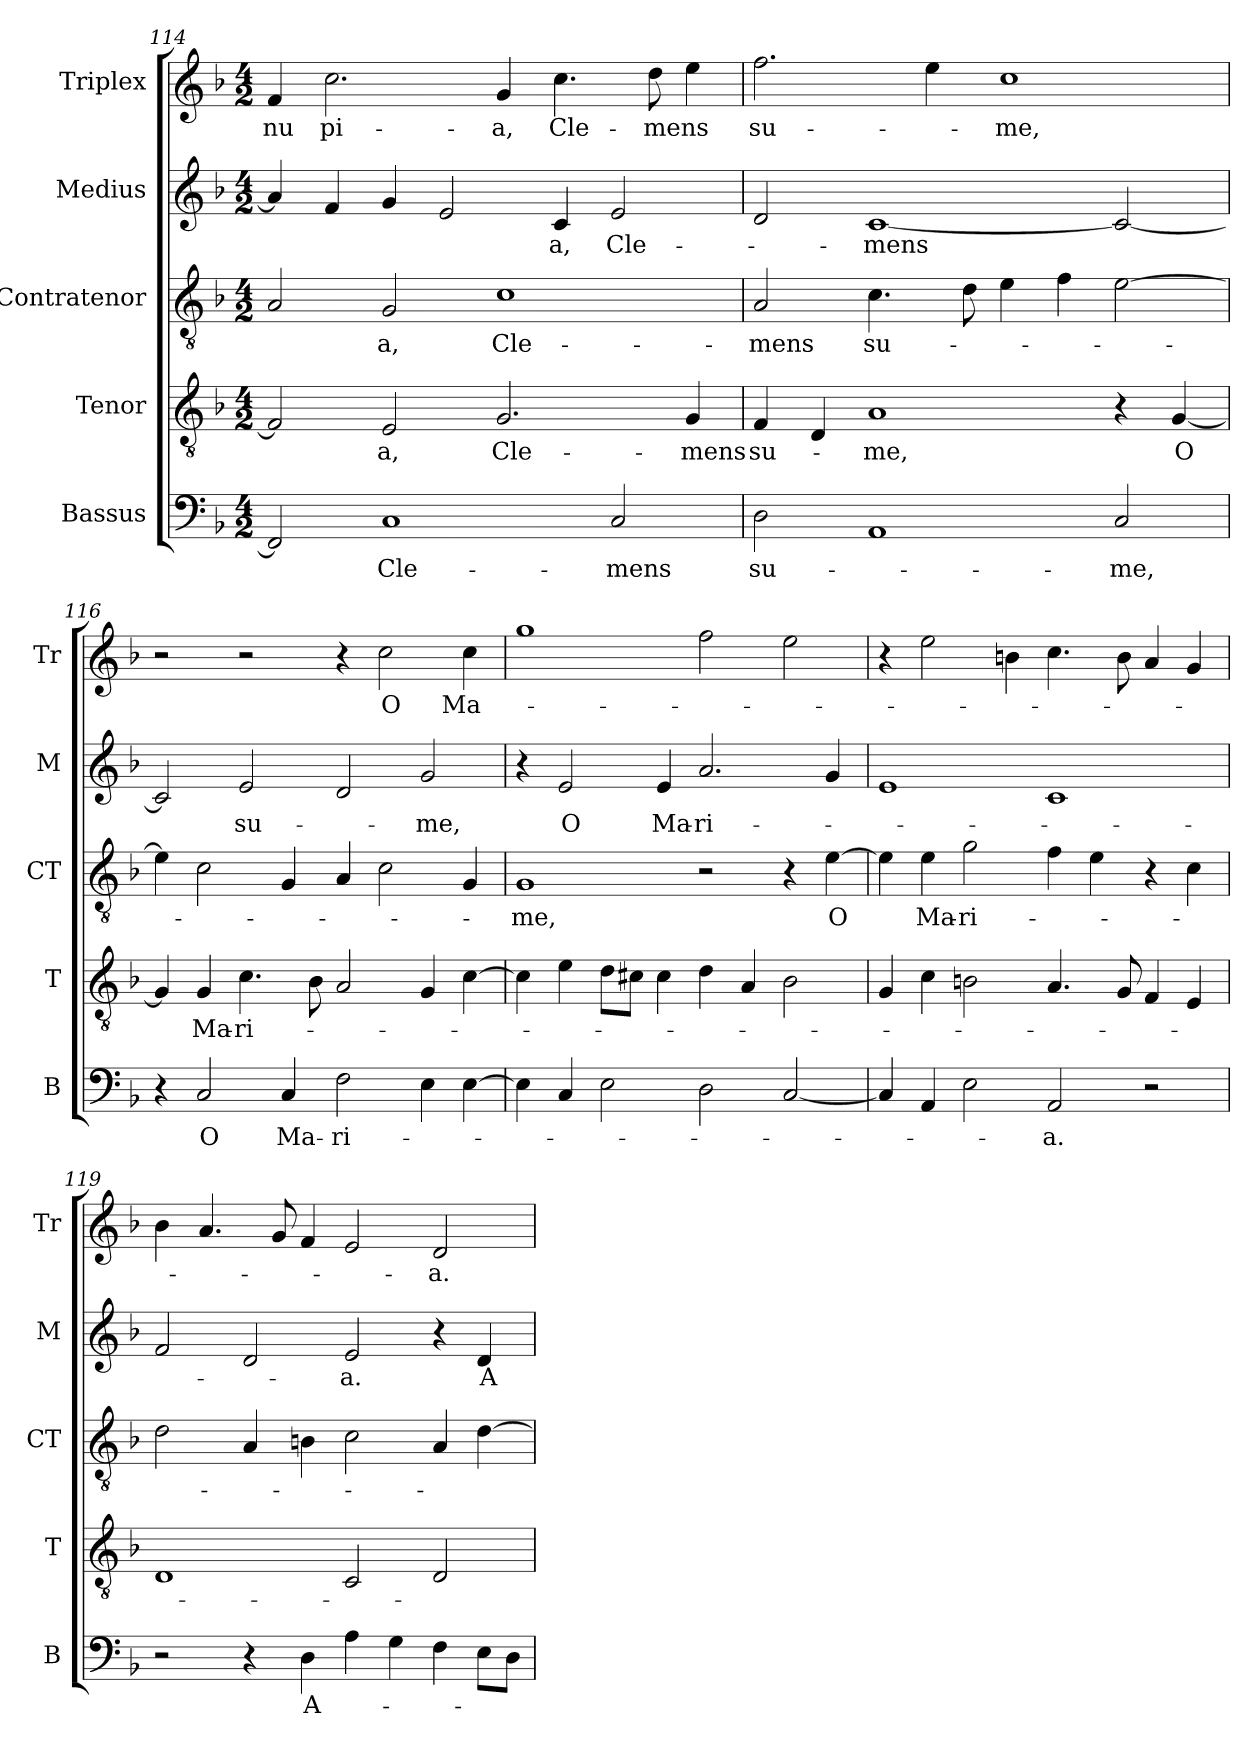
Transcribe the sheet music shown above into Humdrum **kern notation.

**kern	**text	**kern	**text	**kern	**text	**kern	**text	**kern	**text
*part5	*part5	*part4	*part4	*part3	*part3	*part2	*part2	*part1	*part1
*staff5	*staff5	*staff4	*staff4	*staff3	*staff3	*staff2	*staff2	*staff1	*staff1
*I"Bassus	*	*I"Tenor	*	*I"Contratenor	*	*I"Medius	*	*I"Triplex	*
*I'B	*	*I'T	*	*I'CT	*	*I'M	*	*I'Tr	*
!!LO:LB:g=z
*clefF4	*	*clefGv2	*	*clefGv2	*	*clefG2	*	*clefG2	*
*k[b-]	*	*k[b-]	*	*k[b-]	*	*k[b-]	*	*k[b-]	*
*F:	*	*F:	*	*F:	*	*F:	*	*F:	*
*M4/2	*	*M4/2	*	*M4/2	*	*M4/2	*	*M4/2	*
=114	=114	=114	=114	=114	=114	=114	=114	=114	=114
!	!	!	!	!	!	!	!	!	!LO:LY:b
2FF/]	.	2F/]	.	2A/	.	4a/]	.	4f/	-nu
!	!	!	!	!	!	!	!	!	!LO:LY:b
.	.	.	.	.	.	4f/	.	2.cc\	pi-
!	!LO:LY:b	!	!	!	!	!	!	!	!
!	!	!	!LO:LY:b	!	!	!	!	!	!
!	!	!	!	!	!LO:LY:b	!	!	!	!
1C	Cle-	2E/	-a,	2G/	-a,	4g/	.	.	.
.	.	.	.	.	.	2e/	.	.	.
!	!	!	!LO:LY:b	!	!	!	!	!	!
!	!	!	!	!	!LO:LY:b	!	!	!	!
!	!	!	!	!	!	!	!	!	!LO:LY:b
.	.	2.G/	Cle-	1c	Cle-	.	.	4g/	-a,
!	!	!	!	!	!	!	!LO:LY:b	!	!
!	!	!	!	!	!	!	!	!	!LO:LY:b
.	.	.	.	.	.	4c/	-a,	4.cc\	Cle-
!	!LO:LY:b	!	!	!	!	!	!	!	!
!	!	!	!	!	!	!	!LO:LY:b	!	!
2C/	-mens	.	.	.	.	2e/	Cle-	.	.
!	!	!	!	!	!	!	!	!	!LO:LY:b
.	.	.	.	.	.	.	.	8dd\	-mens
!	!	!	!LO:LY:b	!	!	!	!	!	!
.	.	4G/	-mens	.	.	.	.	4ee\	.
=115	=115	=115	=115	=115	=115	=115	=115	=115	=115
!	!LO:LY:b	!	!	!	!	!	!	!	!
!	!	!	!LO:LY:b	!	!	!	!	!	!
!	!	!	!	!	!LO:LY:b	!	!	!	!
!	!	!	!	!	!	!	!	!	!LO:LY:b
2D\	su-	4F/	su-	2A/	-mens	2d/	.	2.ff\	su-
.	.	4D/	.	.	.	.	.	.	.
!	!	!	!LO:LY:b	!	!	!	!	!	!
!	!	!	!	!	!LO:LY:b	!	!	!	!
!	!	!	!	!	!	!	!LO:LY:b	!	!
1AA	.	1A	-me,	4.c\	su-	[1c	-mens	.	.
.	.	.	.	.	.	.	.	4ee\	.
.	.	.	.	8d\	.	.	.	.	.
!	!	!	!	!	!	!	!	!	!LO:LY:b
.	.	.	.	4e\	.	.	.	1cc	-me,
.	.	.	.	4f\	.	.	.	.	.
!	!LO:LY:b	!	!	!	!	!	!	!	!
2C/	-me,	4r	.	[2e\	.	2c/_	.	.	.
!	!	!	!LO:LY:b	!	!	!	!	!	!
.	.	[4G/	O	.	.	.	.	.	.
=116	=116	=116	=116	=116	=116	=116	=116	=116	=116
4r	.	4G/]	.	4e\]	.	2c/]	.	2r	.
!	!LO:LY:b	!	!	!	!	!	!	!	!
!	!	!	!LO:LY:b	!	!	!	!	!	!
2C/	O	4G/	Ma-	2c\	.	.	.	.	.
!	!	!	!LO:LY:b	!	!	!	!	!	!
!	!	!	!	!	!	!	!LO:LY:b	!	!
.	.	4.c\	-ri-	.	.	2e/	su-	2r	.
!	!LO:LY:b	!	!	!	!	!	!	!	!
4C/	Ma-	.	.	4G/	.	.	.	.	.
.	.	8B-\	.	.	.	.	.	.	.
!	!LO:LY:b	!	!	!	!	!	!	!	!
2F\	-ri-	2A/	.	4A/	.	2d/	.	4r	.
!	!	!	!	!	!	!	!	!	!LO:LY:b
.	.	.	.	2c\	.	.	.	2cc\	O
!	!	!	!	!	!	!	!LO:LY:b	!	!
4E\	.	4G/	.	.	.	2g/	-me,	.	.
!	!	!	!	!	!	!	!	!	!LO:LY:b
[4E\	.	[4c\	.	4G/	.	.	.	4cc\	Ma-
!!LO:PB:g=z
=117	=117	=117	=117	=117	=117	=117	=117	=117	=117
!	!	!	!	!	!LO:LY:b	!	!	!	!
4E\]	.	4c\]	.	1G	-me,	4r	.	1gg	.
!	!	!	!	!	!	!	!LO:LY:b	!	!
4C/	.	4e\	.	.	.	2e/	O	.	.
2E\	.	8d\L	.	.	.	.	.	.	.
.	.	8c#X\J	.	.	.	.	.	.	.
!	!	!	!	!	!	!	!LO:LY:b	!	!
.	.	4c#\	.	.	.	4e/	Ma-	.	.
!	!	!	!	!	!	!	!LO:LY:b	!	!
2D\	.	4d\	.	2r	.	2.a/	-ri-	2ff\	.
.	.	4A/	.	.	.	.	.	.	.
[2C/	.	2B-\	.	4r	.	.	.	2ee\	.
!	!	!	!	!	!LO:LY:b	!	!	!	!
.	.	.	.	[4e\	O	4g/	.	.	.
=118	=118	=118	=118	=118	=118	=118	=118	=118	=118
4C/]	.	4G/	.	4e\]	.	1e	.	4r	.
!	!	!	!	!	!LO:LY:b	!	!	!	!
4AA/	.	4c\	.	4e\	Ma-	.	.	2ee\	.
!	!	!	!	!	!LO:LY:b	!	!	!	!
2E\	.	2Bn\	.	2g\	-ri-	.	.	.	.
.	.	.	.	.	.	.	.	4bn\	.
!	!LO:LY:b	!	!	!	!	!	!	!	!
2AA/	-a.	4.A/	.	4f\	.	1c	.	4.cc\	.
.	.	.	.	4e\	.	.	.	.	.
.	.	8G/	.	.	.	.	.	8b\	.
2r	.	4F/	.	4r	.	.	.	4a/	.
.	.	4E/	.	4c\	.	.	.	4g/	.
=119	=119	=119	=119	=119	=119	=119	=119	=119	=119
2r	.	1D	.	2d\	.	2f/	.	4b-\	.
.	.	.	.	.	.	.	.	4.a/	.
4r	.	.	.	4A/	.	2d/	.	.	.
.	.	.	.	.	.	.	.	8g/	.
!	!LO:LY:b	!	!	!	!	!	!	!	!
4D\	A-	.	.	4Bn\	.	.	.	4f/	.
!	!	!	!	!	!	!	!LO:LY:b	!	!
4A\	.	2C/	.	2c\	.	2e/	-a.	2e/	.
4G\	.	.	.	.	.	.	.	.	.
!	!	!	!	!	!	!	!	!	!LO:LY:b
4F\	.	2D/	.	4A/	.	4r	.	2d/	-a.
!	!	!	!	!	!	!	!LO:LY:b	!	!
8E\L	.	.	.	[4d\	.	4d/	A-	.	.
8D\J	.	.	.	.	.	.	.	.	.
=	=	=	=	=	=	=	=	=	=
*-	*-	*-	*-	*-	*-	*-	*-	*-	*-
